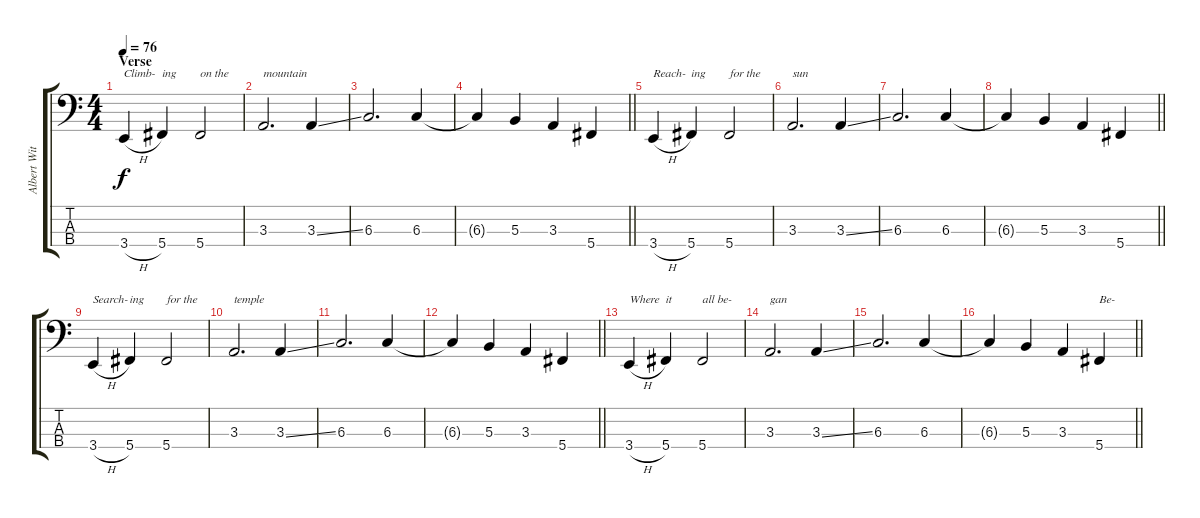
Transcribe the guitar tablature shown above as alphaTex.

\track ("Albert Witchfinder" "Albert Wit") {instrument electricbassfinger bank 255}
\staff {score tabs}
\tuning (E2 B1 Gb1 Db1) {hide}
\ts (4 4)
\section ("" "Verse")
\tempo 76
\clef f4
\ks c
3.4{h}.4{txt "Climb-" dy f} 5.4.4{txt "ing"} 5.4.2{txt "on the"} |
3.3.2{d txt "mountain"} 3.3{ss}.4 |
6.3.2{d} 6.3.4 |
\barLineRight lightlight
6.3{t}.4 5.3.4 3.3.4 5.4.4 |
3.4{h}.4{txt "Reach-"} 5.4.4{txt "ing"} 5.4.2{txt "for the"} |
3.3.2{d txt "sun"} 3.3{ss}.4 |
6.3.2{d} 6.3.4 |
\barLineRight lightlight
6.3{t}.4 5.3.4 3.3.4 5.4.4 |
3.4{h}.4{txt "Search-"} 5.4.4{txt "ing"} 5.4.2{txt "for the"} |
3.3.2{d txt "temple"} 3.3{ss}.4 |
6.3.2{d} 6.3.4 |
\barLineRight lightlight
6.3{t}.4 5.3.4 3.3.4 5.4.4 |
3.4{h}.4{txt "Where"} 5.4.4{txt "it"} 5.4.2{txt "all be-"} |
3.3.2{d txt "gan"} 3.3{ss}.4 |
6.3.2{d} 6.3.4 |
\barLineRight lightlight
6.3{t}.4 5.3.4 3.3.4 5.4.4{txt "Be-"}
